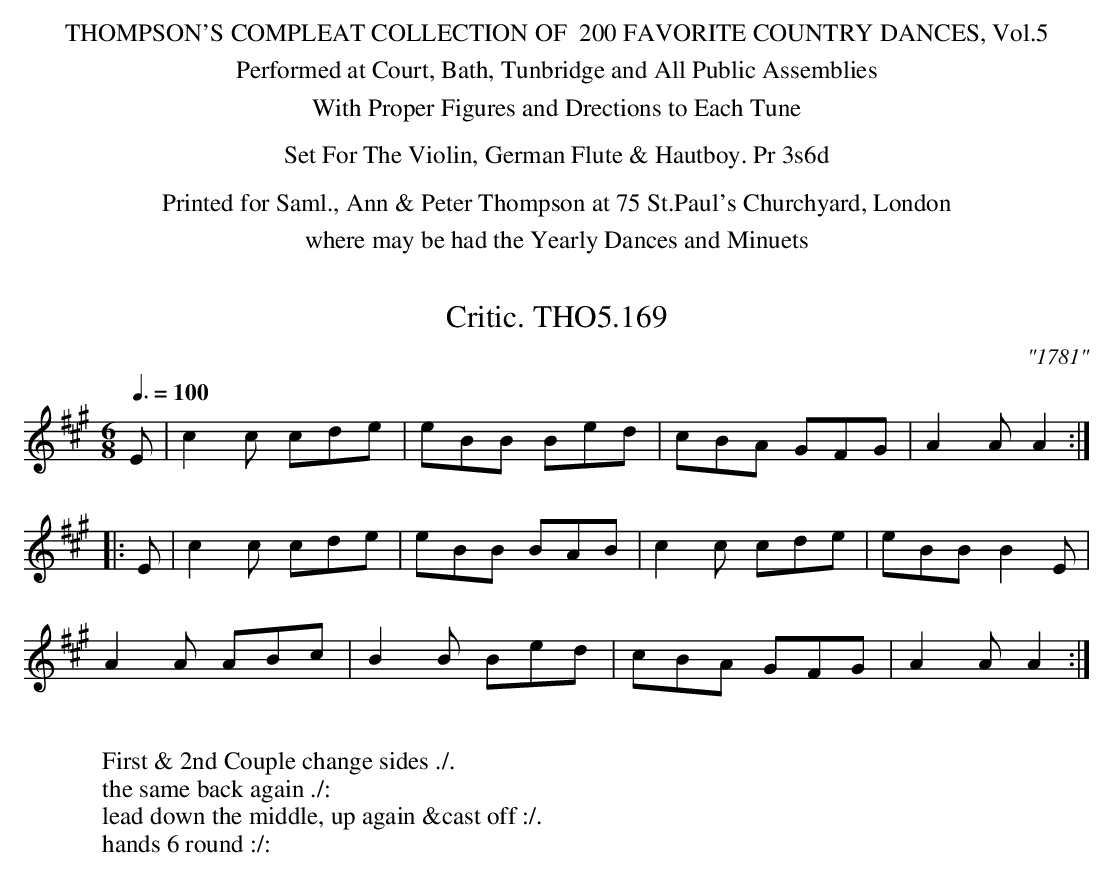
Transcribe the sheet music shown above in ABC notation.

X:1
T:Critic. THO5.169
C:"1781"
M:6/8
L:1/8
Q:3/8=100
K:A
E|c2c cde|eBB Bed|cBA GFG|A2A A2:|
|:E|c2 c cde|eBB BAB|c2c cde|eBB B2E|
A2A ABc|B2B Bed|cBA GFG|A2A A2:|
W:
W:First & 2nd Couple change sides ./.
W:the same back again ./:
W:lead down the middle, up again &cast off :/.
W:hands 6 round :/:
